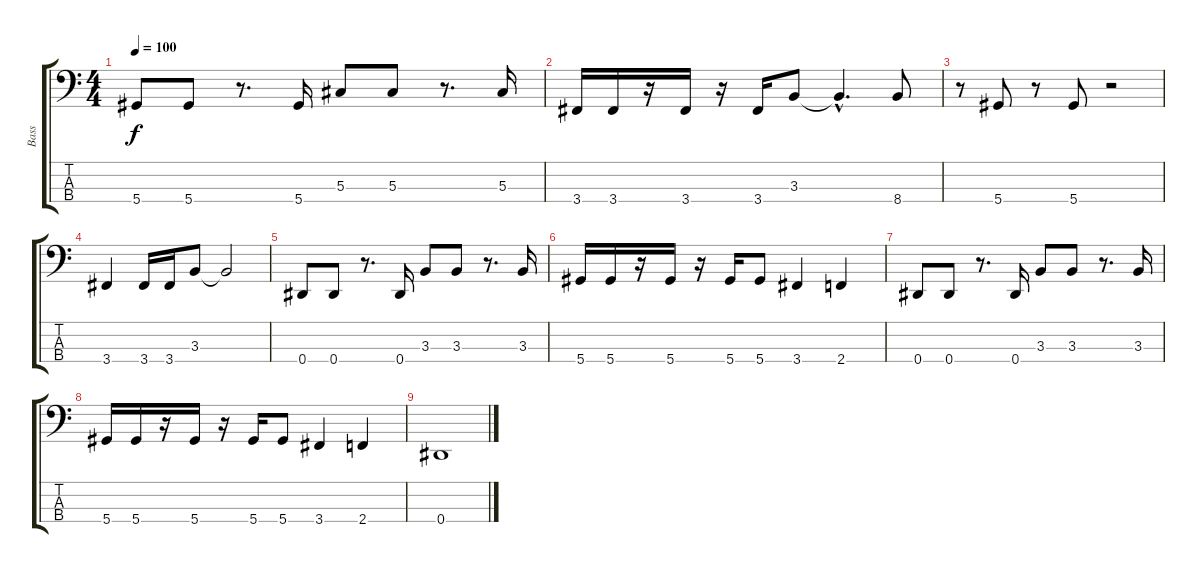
\track ("Bass" "Bass") {instrument electricbassfinger}
\staff {score tabs}
\tuning (Gb2 Db2 Ab1 Eb1) {hide}
\ts (4 4)
\tempo 100
\clef f4
\ks c
5.4.8{dy f} 5.4.8 r.8{d} 5.4.16 5.3.8 5.3.8 r.8{d} 5.3.16 |
3.4.16 3.4.16 r.16 3.4.16 r.16 3.4.16 3.3.8 3.3{hac t}.4{d} 8.4.8 |
r.8 5.4.8 r.8 5.4.8 r.2 |
3.4.4 3.4.16 3.4.16 3.3.8 3.3{t}.2 |
0.4.8 0.4.8 r.8{d} 0.4.16 3.3.8 3.3.8 r.8{d} 3.3.16 |
5.4.16 5.4.16 r.16 5.4.16 r.16 5.4.16 5.4.8 3.4.4 2.4.4 |
0.4.8 0.4.8 r.8{d} 0.4.16 3.3.8 3.3.8 r.8{d} 3.3.16 |
5.4.16{volume 0} 5.4.16 r.16 5.4.16 r.16 5.4.16 5.4.8 3.4.4 2.4.4 |
0.4.1
